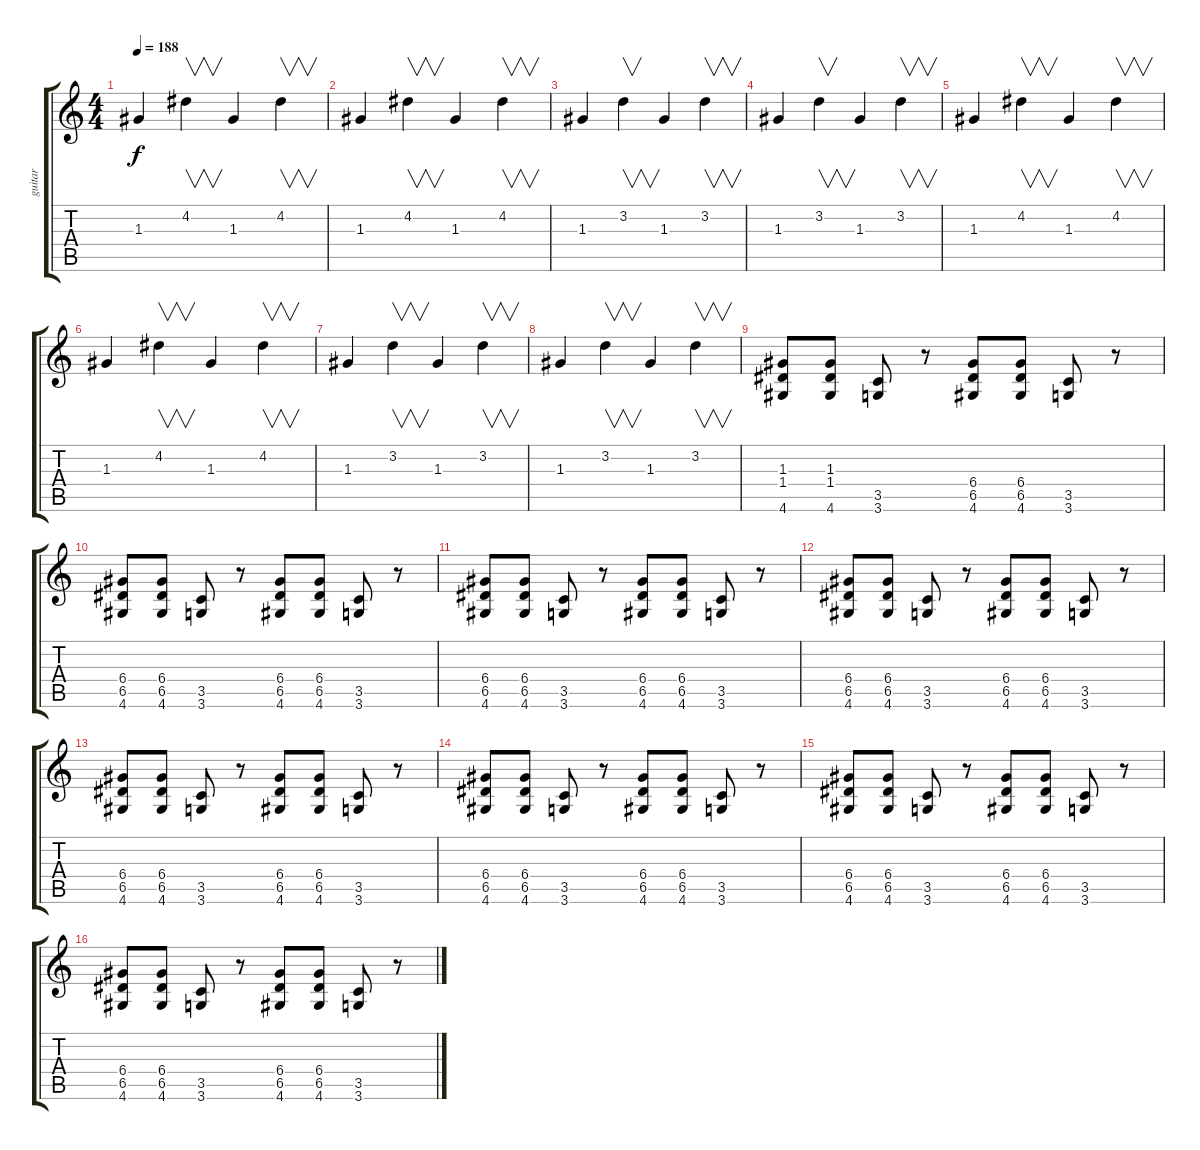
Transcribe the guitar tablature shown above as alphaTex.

\track ("guitar" "guitar") {instrument distortionguitar}
\staff {score tabs}
\tuning (E4 B3 G3 D3 A2 E2) {hide}
\ts (4 4)
\tempo 188
\clef g2
\ks c
1.3.4{dy f} 4.2.4{v} 1.3.4 4.2.4{v} |
1.3.4 4.2.4{v} 1.3.4 4.2.4{v} |
1.3.4 3.2.4{v} 1.3.4 3.2.4{v} |
1.3.4 3.2.4{v} 1.3.4 3.2.4{v} |
1.3.4 4.2.4{v} 1.3.4 4.2.4{v} |
1.3.4 4.2.4{v} 1.3.4 4.2.4{v} |
1.3.4 3.2.4{v} 1.3.4 3.2.4{v} |
1.3.4 3.2.4{v} 1.3.4 3.2.4{v} |
(1.3 1.4 4.6).8 (1.3 1.4 4.6).8 (3.5 3.6).8 r.8 (6.4 6.5 4.6).8 (6.4 6.5 4.6).8 (3.5 3.6).8 r.8 |
(6.4 6.5 4.6).8 (6.4 6.5 4.6).8 (3.5 3.6).8 r.8 (6.4 6.5 4.6).8 (6.4 6.5 4.6).8 (3.5 3.6).8 r.8 |
(6.4 6.5 4.6).8 (6.4 6.5 4.6).8 (3.5 3.6).8 r.8 (6.4 6.5 4.6).8 (6.4 6.5 4.6).8 (3.5 3.6).8 r.8 |
(6.4 6.5 4.6).8 (6.4 6.5 4.6).8 (3.5 3.6).8 r.8 (6.4 6.5 4.6).8 (6.4 6.5 4.6).8 (3.5 3.6).8 r.8 |
(6.4 6.5 4.6).8 (6.4 6.5 4.6).8 (3.5 3.6).8 r.8 (6.4 6.5 4.6).8 (6.4 6.5 4.6).8 (3.5 3.6).8 r.8 |
(6.4 6.5 4.6).8 (6.4 6.5 4.6).8 (3.5 3.6).8 r.8 (6.4 6.5 4.6).8 (6.4 6.5 4.6).8 (3.5 3.6).8 r.8 |
(6.4 6.5 4.6).8 (6.4 6.5 4.6).8 (3.5 3.6).8 r.8 (6.4 6.5 4.6).8 (6.4 6.5 4.6).8 (3.5 3.6).8 r.8 |
(6.4 6.5 4.6).8 (6.4 6.5 4.6).8 (3.5 3.6).8 r.8 (6.4 6.5 4.6).8 (6.4 6.5 4.6).8 (3.5 3.6).8 r.8
